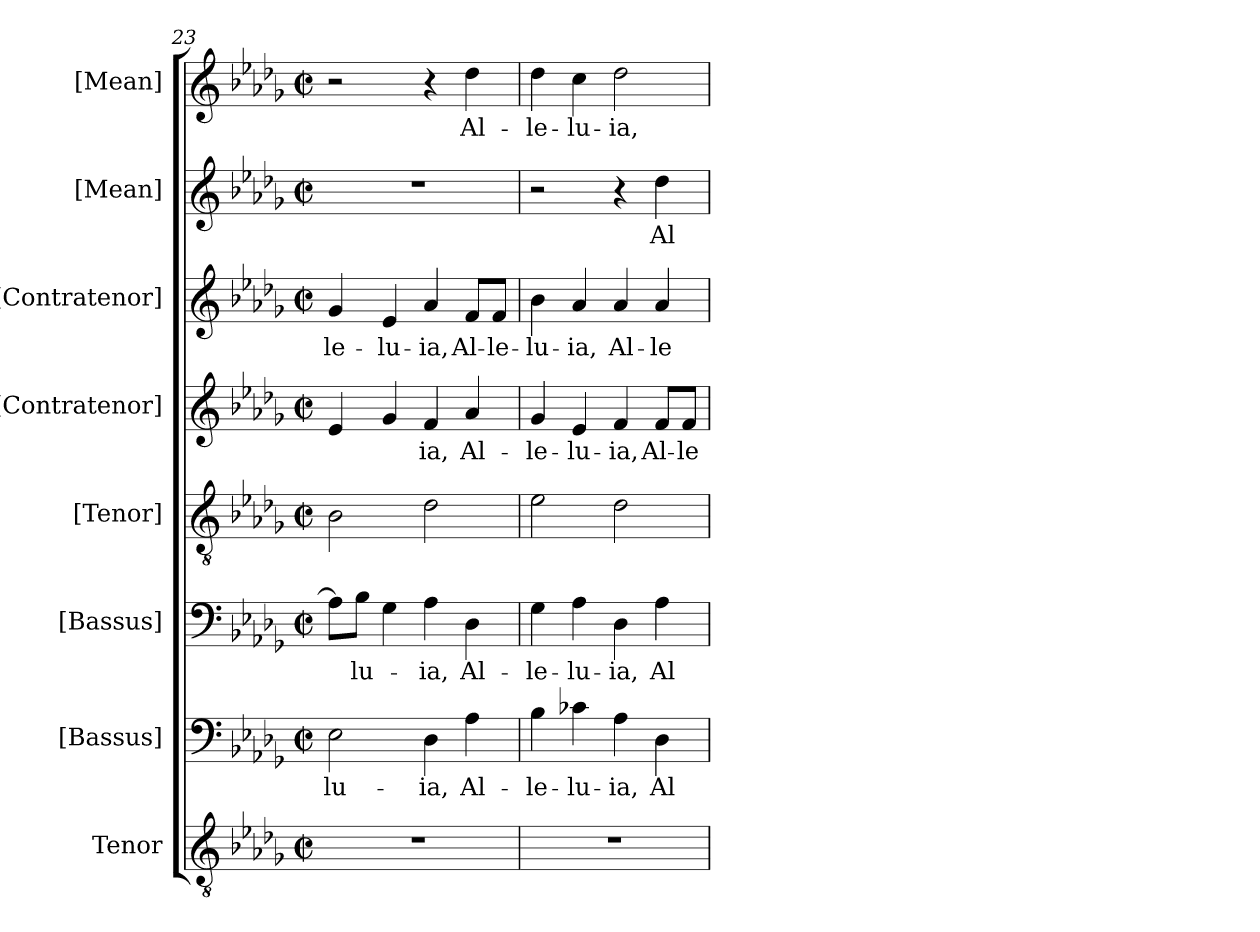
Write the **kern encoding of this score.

**kern	**kern	**text	**kern	**text	**kern	**kern	**text	**kern	**text	**kern	**text	**kern	**text
*part8	*part7	*part7	*part6	*part6	*part5	*part4	*part4	*part3	*part3	*part2	*part2	*part1	*part1
*staff8	*staff7	*staff7	*staff6	*staff6	*staff5	*staff4	*staff4	*staff3	*staff3	*staff2	*staff2	*staff1	*staff1
*I"Tenor	*I"[Bassus]	*	*I"[Bassus]	*	*I"[Tenor]	*I"[Contratenor]	*	*I"[Contratenor]	*	*I"[Mean]	*	*I"[Mean]	*
*	*	*	*	*	*I'T.	*	*	*	*	*	*	*	*
*clefGv2	*clefF4	*	*clefF4	*	*clefGv2	*clefG2	*	*clefG2	*	*clefG2	*	*clefG2	*
*ITrd7c12	*	*	*	*	*ITrd7c12	*ITrd7c12	*	*ITrd7c12	*	*	*	*	*
*k[b-e-a-d-g-]	*k[b-e-a-d-g-]	*	*k[b-e-a-d-g-]	*	*k[b-e-a-d-g-]	*k[b-e-a-d-g-]	*	*k[b-e-a-d-g-]	*	*k[b-e-a-d-g-]	*	*k[b-e-a-d-g-]	*
*b-:	*b-:	*	*b-:	*	*b-:	*b-:	*	*b-:	*	*b-:	*	*b-:	*
*M2/2	*M2/2	*	*M2/2	*	*M2/2	*M2/2	*	*M2/2	*	*M2/2	*	*M2/2	*
*met(c|)	*met(c|)	*	*met(c|)	*	*met(c|)	*met(c|)	*	*met(c|)	*	*met(c|)	*	*met(c|)	*
=23	=23	=23	=23	=23	=23	=23	=23	=23	=23	=23	=23	=23	=23
!	!	!LO:LY:b:color=#000000	!	!	!	!	!	!	!	!	!	!	!
!	!	!	!	!	!	!	!	!	!LO:LY:b:color=#000000	!	!	!	!
1r	2E-i\	-lu-	8A-i\L]	.	2BB-i\	4E-i/	.	4G-i/	-le-	1r	.	2r	.
!	!	!	!	!LO:LY:b:color=#000000	!	!	!	!	!	!	!	!	!
.	.	.	8B-i\J	-lu-	.	.	.	.	.	.	.	.	.
!	!	!	!	!	!	!	!	!	!LO:LY:b:color=#000000	!	!	!	!
.	.	.	4G-i\	.	.	4G-i/	.	4E-i/	-lu-	.	.	.	.
!	!	!LO:LY:b:color=#000000	!	!	!	!	!	!	!	!	!	!	!
!	!	!	!	!LO:LY:b:color=#000000	!	!	!	!	!	!	!	!	!
!	!	!	!	!	!	!	!LO:LY:b:color=#000000	!	!	!	!	!	!
!	!	!	!	!	!	!	!	!	!LO:LY:b:color=#000000	!	!	!	!
.	4D-i\	-ia,	4A-i\	-ia,	2D-i\	4Fi/	-ia,	4A-i/	-ia,	.	.	4r	.
!	!	!LO:LY:b:color=#000000	!	!	!	!	!	!	!	!	!	!	!
!	!	!	!	!LO:LY:b:color=#000000	!	!	!	!	!	!	!	!	!
!	!	!	!	!	!	!	!LO:LY:b:color=#000000	!	!	!	!	!	!
!	!	!	!	!	!	!	!	!	!LO:LY:b:color=#000000	!	!	!	!
!	!	!	!	!	!	!	!	!	!	!	!	!	!LO:LY:b:color=#000000
.	4A-i\	Al-	4D-i\	Al-	.	4A-i/	Al-	8Fi/L	Al-	.	.	4dd-i\	Al-
!	!	!	!	!	!	!	!	!	!LO:LY:b:color=#000000	!	!	!	!
.	.	.	.	.	.	.	.	8Fi/J	-le-	.	.	.	.
=24	=24	=24	=24	=24	=24	=24	=24	=24	=24	=24	=24	=24	=24
!	!	!LO:LY:b:color=#000000	!	!	!	!	!	!	!	!	!	!	!
!	!	!	!	!LO:LY:b:color=#000000	!	!	!	!	!	!	!	!	!
!	!	!	!	!	!	!	!LO:LY:b:color=#000000	!	!	!	!	!	!
!	!	!	!	!	!	!	!	!	!LO:LY:b:color=#000000	!	!	!	!
!	!	!	!	!	!	!	!	!	!	!	!	!	!LO:LY:b:color=#000000
1r	4B-i\	-le-	4G-i\	-le-	2E-i\	4G-i/	-le-	4B-i\	-lu-	2r	.	4dd-i\	-le-
!	!	!LO:LY:b:color=#000000	!	!	!	!	!	!	!	!	!	!	!
!	!	!	!	!LO:LY:b:color=#000000	!	!	!	!	!	!	!	!	!
!	!	!	!	!	!	!	!LO:LY:b:color=#000000	!	!	!	!	!	!
!	!	!	!	!	!	!	!	!	!LO:LY:b:color=#000000	!	!	!	!
!	!	!	!	!	!	!	!	!	!	!	!	!	!LO:LY:b:color=#000000
.	4c-Xi\	-lu-	4A-i\	-lu-	.	4E-i/	-lu-	4A-i/	-ia,	.	.	4cci\	-lu-
!	!	!LO:LY:b:color=#000000	!	!	!	!	!	!	!	!	!	!	!
!	!	!	!	!LO:LY:b:color=#000000	!	!	!	!	!	!	!	!	!
!	!	!	!	!	!	!	!LO:LY:b:color=#000000	!	!	!	!	!	!
!	!	!	!	!	!	!	!	!	!LO:LY:b:color=#000000	!	!	!	!
!	!	!	!	!	!	!	!	!	!	!	!	!	!LO:LY:b:color=#000000
.	4A-i\	-ia,	4D-i\	-ia,	2D-i\	4Fi/	-ia,	4A-i/	Al-	4r	.	2dd-i\	-ia,
!	!	!LO:LY:b:color=#000000	!	!	!	!	!	!	!	!	!	!	!
!	!	!	!	!LO:LY:b:color=#000000	!	!	!	!	!	!	!	!	!
!	!	!	!	!	!	!	!LO:LY:b:color=#000000	!	!	!	!	!	!
!	!	!	!	!	!	!	!	!	!LO:LY:b:color=#000000	!	!	!	!
!	!	!	!	!	!	!	!	!	!	!	!LO:LY:b:color=#000000	!	!
.	4D-i\	Al-	4A-i\	Al-	.	8Fi/L	Al-	4A-i/	-le-	4dd-i\	Al-	.	.
!	!	!	!	!	!	!	!LO:LY:b:color=#000000	!	!	!	!	!	!
.	.	.	.	.	.	8Fi/J	-le-	.	.	.	.	.	.
=	=	=	=	=	=	=	=	=	=	=	=	=	=
*-	*-	*-	*-	*-	*-	*-	*-	*-	*-	*-	*-	*-	*-
